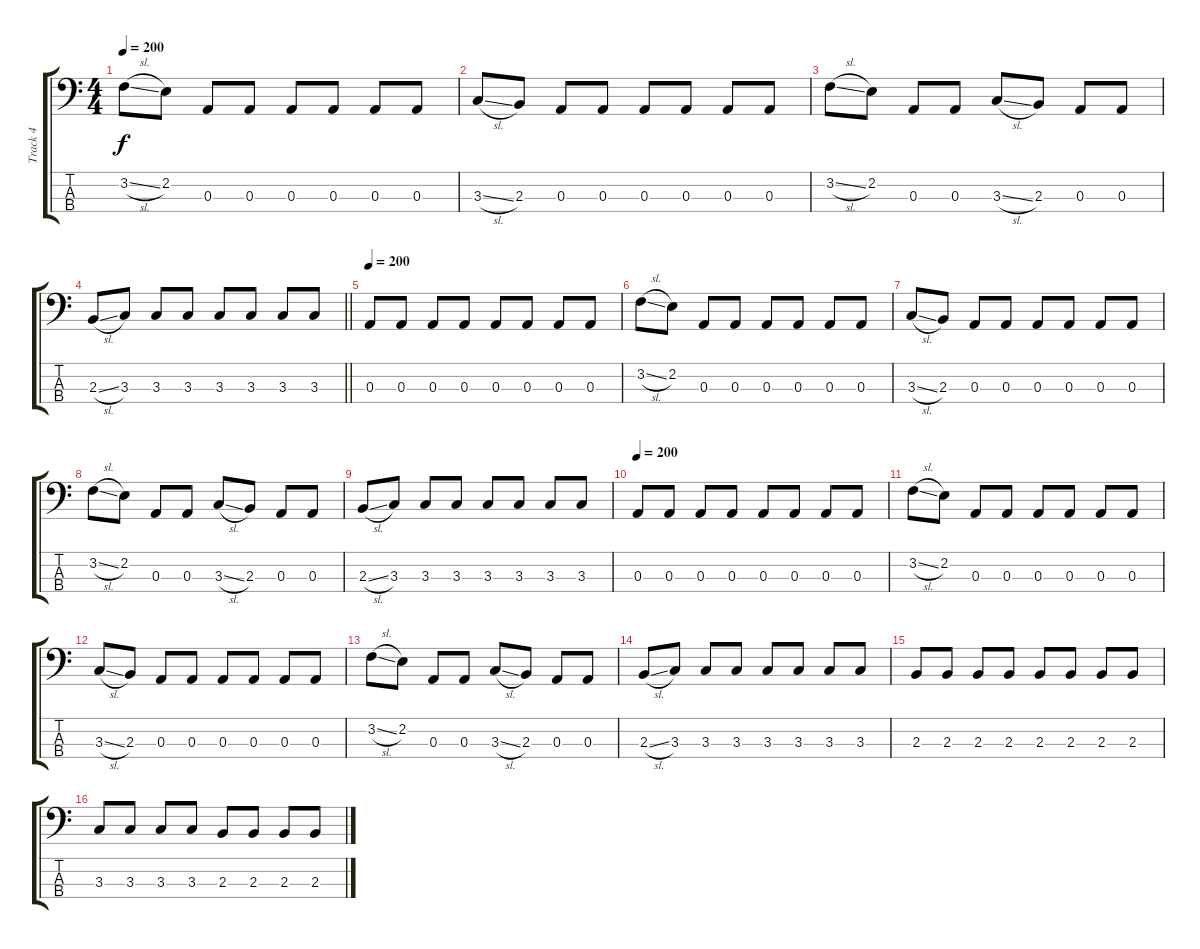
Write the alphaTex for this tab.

\track ("Track 4" "Track 4") {instrument electricbassfinger}
\staff {score tabs}
\tuning (G2 D2 A1 E1) {hide}
\ts (4 4)
\tempo 200
\clef f4
\ks c
3.2{sl}.8{dy f} 2.2.8 0.3.8 0.3.8 0.3.8 0.3.8 0.3.8 0.3.8 |
3.3{sl}.8 2.3.8 0.3.8 0.3.8 0.3.8 0.3.8 0.3.8 0.3.8 |
3.2{sl}.8 2.2.8 0.3.8 0.3.8 3.3{sl}.8 2.3.8 0.3.8 0.3.8 |
\barLineRight lightlight
2.3{sl}.8 3.3.8 3.3.8 3.3.8 3.3.8 3.3.8 3.3.8 3.3.8 |
\section ("" "")
\tempo 200
0.3.8 0.3.8 0.3.8 0.3.8 0.3.8 0.3.8 0.3.8 0.3.8 |
3.2{sl}.8 2.2.8 0.3.8 0.3.8 0.3.8 0.3.8 0.3.8 0.3.8 |
3.3{sl}.8 2.3.8 0.3.8 0.3.8 0.3.8 0.3.8 0.3.8 0.3.8 |
3.2{sl}.8 2.2.8 0.3.8 0.3.8 3.3{sl}.8 2.3.8 0.3.8 0.3.8 |
2.3{sl}.8 3.3.8 3.3.8 3.3.8 3.3.8 3.3.8 3.3.8 3.3.8 |
\tempo 200
0.3.8 0.3.8 0.3.8 0.3.8 0.3.8 0.3.8 0.3.8 0.3.8 |
3.2{sl}.8 2.2.8 0.3.8 0.3.8 0.3.8 0.3.8 0.3.8 0.3.8 |
3.3{sl}.8 2.3.8 0.3.8 0.3.8 0.3.8 0.3.8 0.3.8 0.3.8 |
3.2{sl}.8 2.2.8 0.3.8 0.3.8 3.3{sl}.8 2.3.8 0.3.8 0.3.8 |
2.3{sl}.8 3.3.8 3.3.8 3.3.8 3.3.8 3.3.8 3.3.8 3.3.8 |
2.3.8 2.3.8 2.3.8 2.3.8 2.3.8 2.3.8 2.3.8 2.3.8 |
3.3.8 3.3.8 3.3.8 3.3.8 2.3.8 2.3.8 2.3.8 2.3.8
